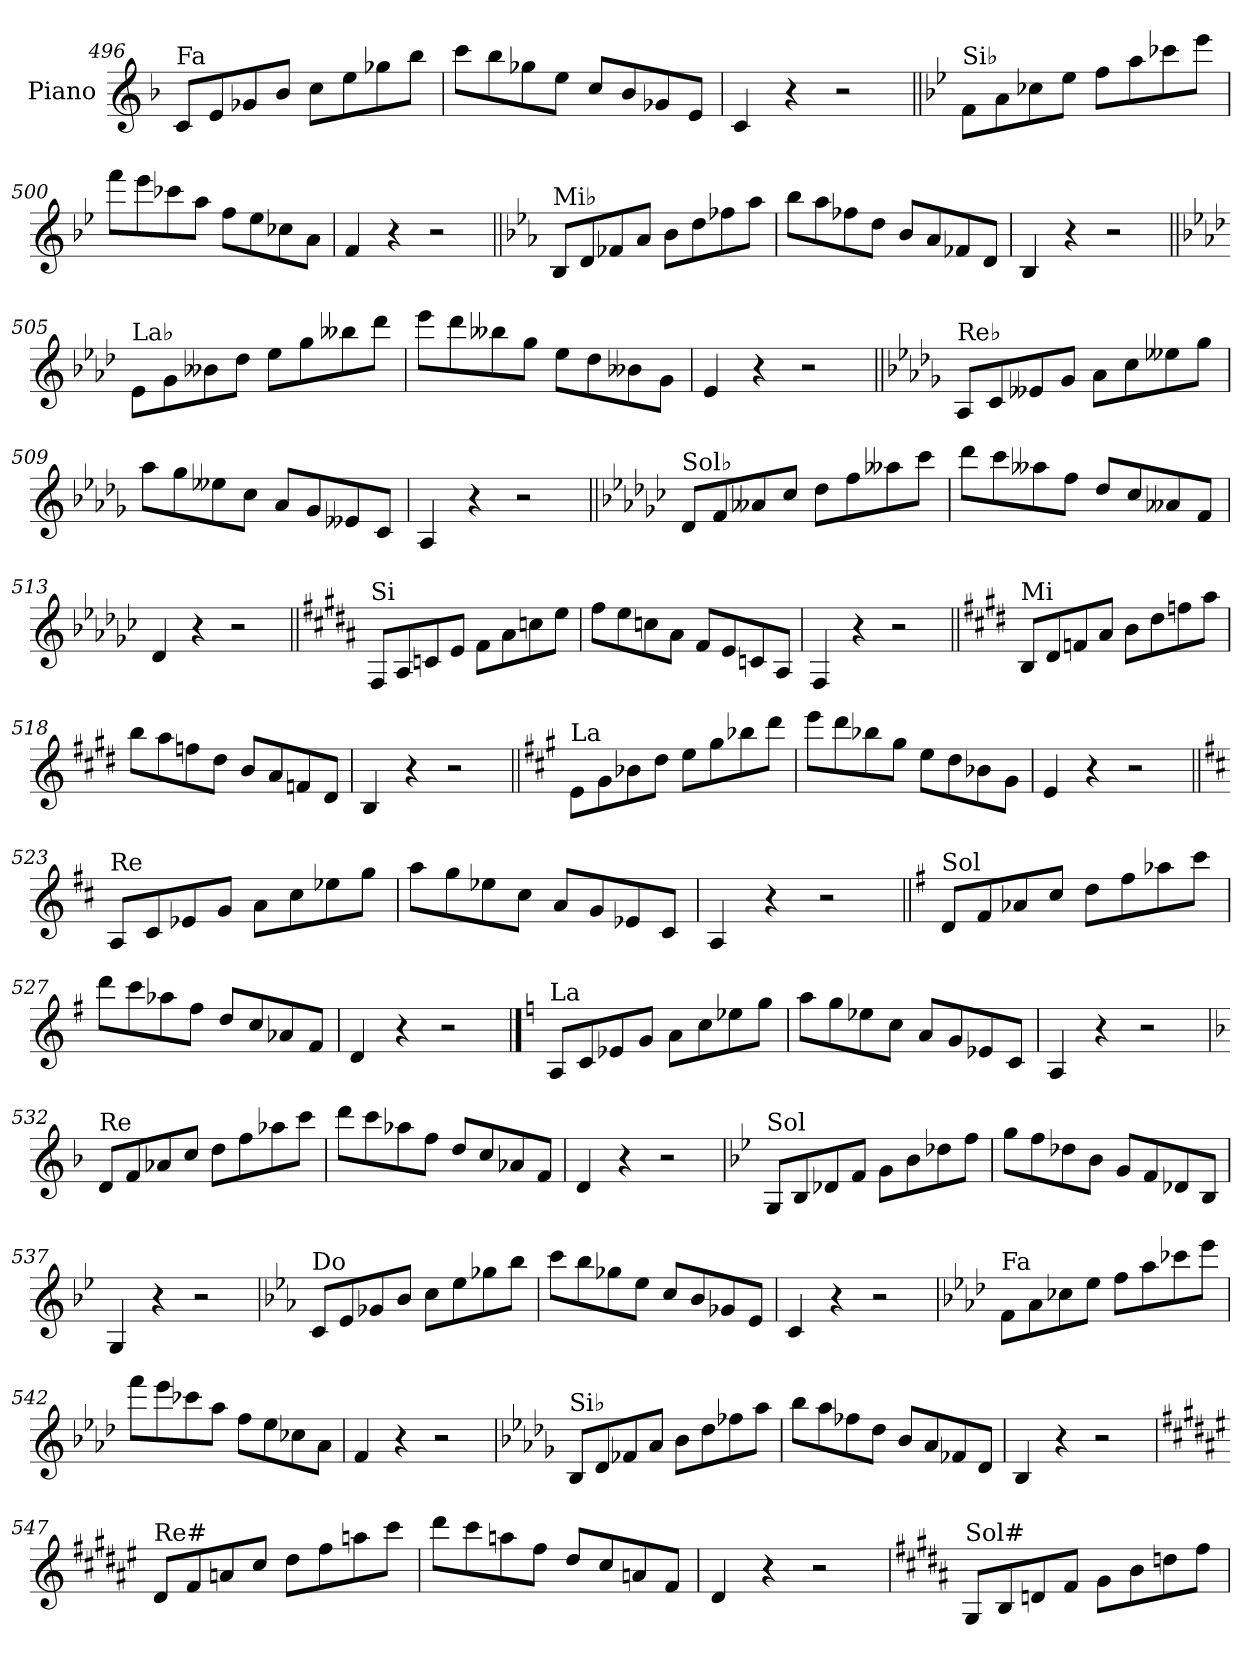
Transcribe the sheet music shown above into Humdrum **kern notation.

**kern
*part1
*staff1
*I"Piano
*I'Pno.
*clefG2
*k[b-]
=496
!LO:TX:a:t=Fa
8c/L
8e/
8g-X/
8b-/J
8cc\L
8ee\
8gg-X\
8bb-\J
=497
8ccc\L
8bb-\
8gg-X\
8ee\J
8cc/L
8b-/
8g-X/
8e/J
=498
4c/
4r
2r
!!LO:LB:g=z
=499||
*k[b-e-]
!LO:TX:a:t=Si♭
8f\L
8a\
8cc-X\
8ee-\J
8ff\L
8aa\
8ccc-X\
8eee-\J
=500
8fff\L
8eee-\
8ccc-X\
8aa\J
8ff\L
8ee-\
8cc-X\
8a\J
=501
4f/
4r
2r
=502||
*k[b-e-a-]
!LO:TX:a:t=Mi♭
8B-/L
8d/
8f-X/
8a-/J
8b-\L
8dd\
8ff-X\
8aa-\J
=503
8bb-\L
8aa-\
8ff-X\
8dd\J
8b-/L
8a-/
8f-X/
8d/J
=504
4B-/
4r
2r
!!LO:LB:g=z
=505||
*k[b-e-a-d-]
!LO:TX:a:t=La♭
8e-\L
8g\
8b--X\
8dd-\J
8ee-\L
8gg\
8bb--X\
8ddd-\J
=506
8eee-\L
8ddd-\
8bb--X\
8gg\J
8ee-\L
8dd-\
8b--X\
8g\J
=507
4e-/
4r
2r
=508||
*k[b-e-a-d-g-]
!LO:TX:a:t=Re♭
8A-/L
8c/
8e--X/
8g-/J
8a-\L
8cc\
8ee--X\
8gg-\J
=509
8aa-\L
8gg-\
8ee--X\
8cc\J
8a-/L
8g-/
8e--X/
8c/J
=510
4A-/
4r
2r
!!LO:LB:g=z
=511||
*k[b-e-a-d-g-c-]
!LO:TX:a:t=Sol♭
8d-/L
8f/
8a--X/
8cc-/J
8dd-\L
8ff\
8aa--X\
8ccc-\J
=512
8ddd-\L
8ccc-\
8aa--X\
8ff\J
8dd-/L
8cc-/
8a--X/
8f/J
=513
4d-/
4r
2r
=514||
*k[f#c#g#d#a#]
!LO:TX:a:t=Si
8F#/L
8A#/
8cn/
8e/J
8f#\L
8a#\
8ccn\
8ee\J
=515
8ff#\L
8ee\
8ccn\
8a#\J
8f#/L
8e/
8cn/
8A#/J
=516
4F#/
4r
2r
!!LO:LB:g=z
=517||
*k[f#c#g#d#]
!LO:TX:a:t=Mi
8B/L
8d#/
8fn/
8a/J
8b\L
8dd#\
8ffn\
8aa\J
=518
8bb\L
8aa\
8ffn\
8dd#\J
8b/L
8a/
8fn/
8d#/J
=519
4B/
4r
2r
=520||
*k[f#c#g#]
!LO:TX:a:t=La
8e\L
8g#\
8b-X\
8dd\J
8ee\L
8gg#\
8bb-X\
8ddd\J
=521
8eee\L
8ddd\
8bb-X\
8gg#\J
8ee\L
8dd\
8b-X\
8g#\J
=522
4e/
4r
2r
!!LO:LB:g=z
=523||
*k[f#c#]
!LO:TX:a:t=Re
8A/L
8c#/
8e-X/
8g/J
8a\L
8cc#\
8ee-X\
8gg\J
=524
8aa\L
8gg\
8ee-X\
8cc#\J
8a/L
8g/
8e-X/
8c#/J
=525
4A/
4r
2r
=526||
*k[f#]
!LO:TX:a:t=Sol
8d/L
8f#/
8a-X/
8cc/J
8dd\L
8ff#\
8aa-X\
8ccc\J
=527
8ddd\L
8ccc\
8aa-X\
8ff#\J
8dd/L
8cc/
8a-X/
8f#/J
=528
4d/
4r
2r
!!LO:PB:g=z
==529
*k[]
!LO:TX:a:t=La
8A/L
8c/
8e-X/
8g/J
8a\L
8cc\
8ee-X\
8gg\J
=530
8aa\L
8gg\
8ee-X\
8cc\J
8a/L
8g/
8e-X/
8c/J
=531
4A/
4r
2r
=532
*k[b-]
!LO:TX:a:t=Re
8d/L
8f/
8a-X/
8cc/J
8dd\L
8ff\
8aa-X\
8ccc\J
=533
8ddd\L
8ccc\
8aa-X\
8ff\J
8dd/L
8cc/
8a-X/
8f/J
=534
4d/
4r
2r
!!LO:LB:g=z
=535
*k[b-e-]
!LO:TX:a:t=Sol
8G/L
8B-/
8d-X/
8f/J
8g\L
8b-\
8dd-X\
8ff\J
=536
8gg\L
8ff\
8dd-X\
8b-\J
8g/L
8f/
8d-X/
8B-/J
=537
4G/
4r
2r
=538
*k[b-e-a-]
!LO:TX:a:t=Do
8c/L
8e-/
8g-X/
8b-/J
8cc\L
8ee-\
8gg-X\
8bb-\J
=539
8ccc\L
8bb-\
8gg-X\
8ee-\J
8cc/L
8b-/
8g-X/
8e-/J
=540
4c/
4r
2r
!!LO:LB:g=z
=541
*k[b-e-a-d-]
!LO:TX:a:t=Fa
8f\L
8a-\
8cc-X\
8ee-\J
8ff\L
8aa-\
8ccc-X\
8eee-\J
=542
8fff\L
8eee-\
8ccc-X\
8aa-\J
8ff\L
8ee-\
8cc-X\
8a-\J
=543
4f/
4r
2r
=544
*k[b-e-a-d-g-]
!LO:TX:a:t=Si♭
8B-/L
8d-/
8f-X/
8a-/J
8b-\L
8dd-\
8ff-X\
8aa-\J
=545
8bb-\L
8aa-\
8ff-X\
8dd-\J
8b-/L
8a-/
8f-X/
8d-/J
=546
4B-/
4r
2r
!!LO:LB:g=z
=547
*k[f#c#g#d#a#e#]
!LO:TX:a:t=Re#
8d#/L
8f#/
8an/
8cc#/J
8dd#\L
8ff#\
8aan\
8ccc#\J
=548
8ddd#\L
8ccc#\
8aan\
8ff#\J
8dd#/L
8cc#/
8an/
8f#/J
=549
4d#/
4r
2r
=550
*k[f#c#g#d#a#]
!LO:TX:a:t=Sol#
8G#/L
8B/
8dn/
8f#/J
8g#\L
8b\
8ddn\
8ff#\J
=
*-
